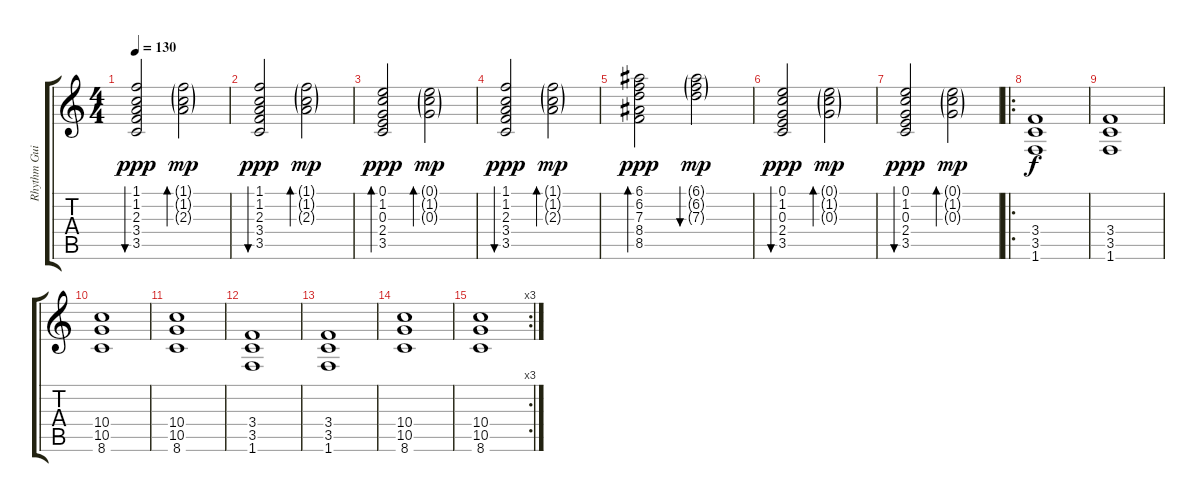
\track ("Rhythm Guitar" "Rhythm Gui") {instrument acousticguitarsteel}
\staff {score tabs}
\tuning (E4 B3 G3 D3 A2 E2) {hide}
\ts (4 4)
\tempo 130
\clef g2
\ks c
(1.1 1.2 2.3 3.4 3.5).2{bu 240 dy ppp} (1.1{g} 1.2{g} 2.3{g}).2{bd 60 dy mp} |
(1.1 1.2 2.3 3.4 3.5).2{bu 240 dy ppp} (1.1{g} 1.2{g} 2.3{g}).2{bd 60 dy mp} |
(0.1 1.2 0.3 2.4 3.5).2{bd 30 dy ppp} (0.1{g} 1.2{g} 0.3{g}).2{bd 60 dy mp} |
(1.1 1.2 2.3 3.4 3.5).2{bu 240 dy ppp} (1.1{g} 1.2{g} 2.3{g}).2{bd 60 dy mp} |
(6.1 6.2 7.3 8.4 8.5).2{bd 60 dy ppp} (6.1{g} 6.2{g} 7.3{g}).2{bu 60 dy mp} |
(0.1 1.2 0.3 2.4 3.5).2{bu 240 dy ppp} (0.1{g} 1.2{g} 0.3{g}).2{bd 60 dy mp} |
(0.1 1.2 0.3 2.4 3.5).2{bu 240 dy ppp} (0.1{g} 1.2{g} 0.3{g}).2{bd 60 dy mp} |
\ro
(3.4 3.5 1.6).1{dy f} |
(3.4 3.5 1.6).1 |
(10.4 10.5 8.6).1 |
(10.4 10.5 8.6).1 |
(3.4 3.5 1.6).1 |
(3.4 3.5 1.6).1 |
(10.4 10.5 8.6).1 |
\rc 3
(10.4 10.5 8.6).1
